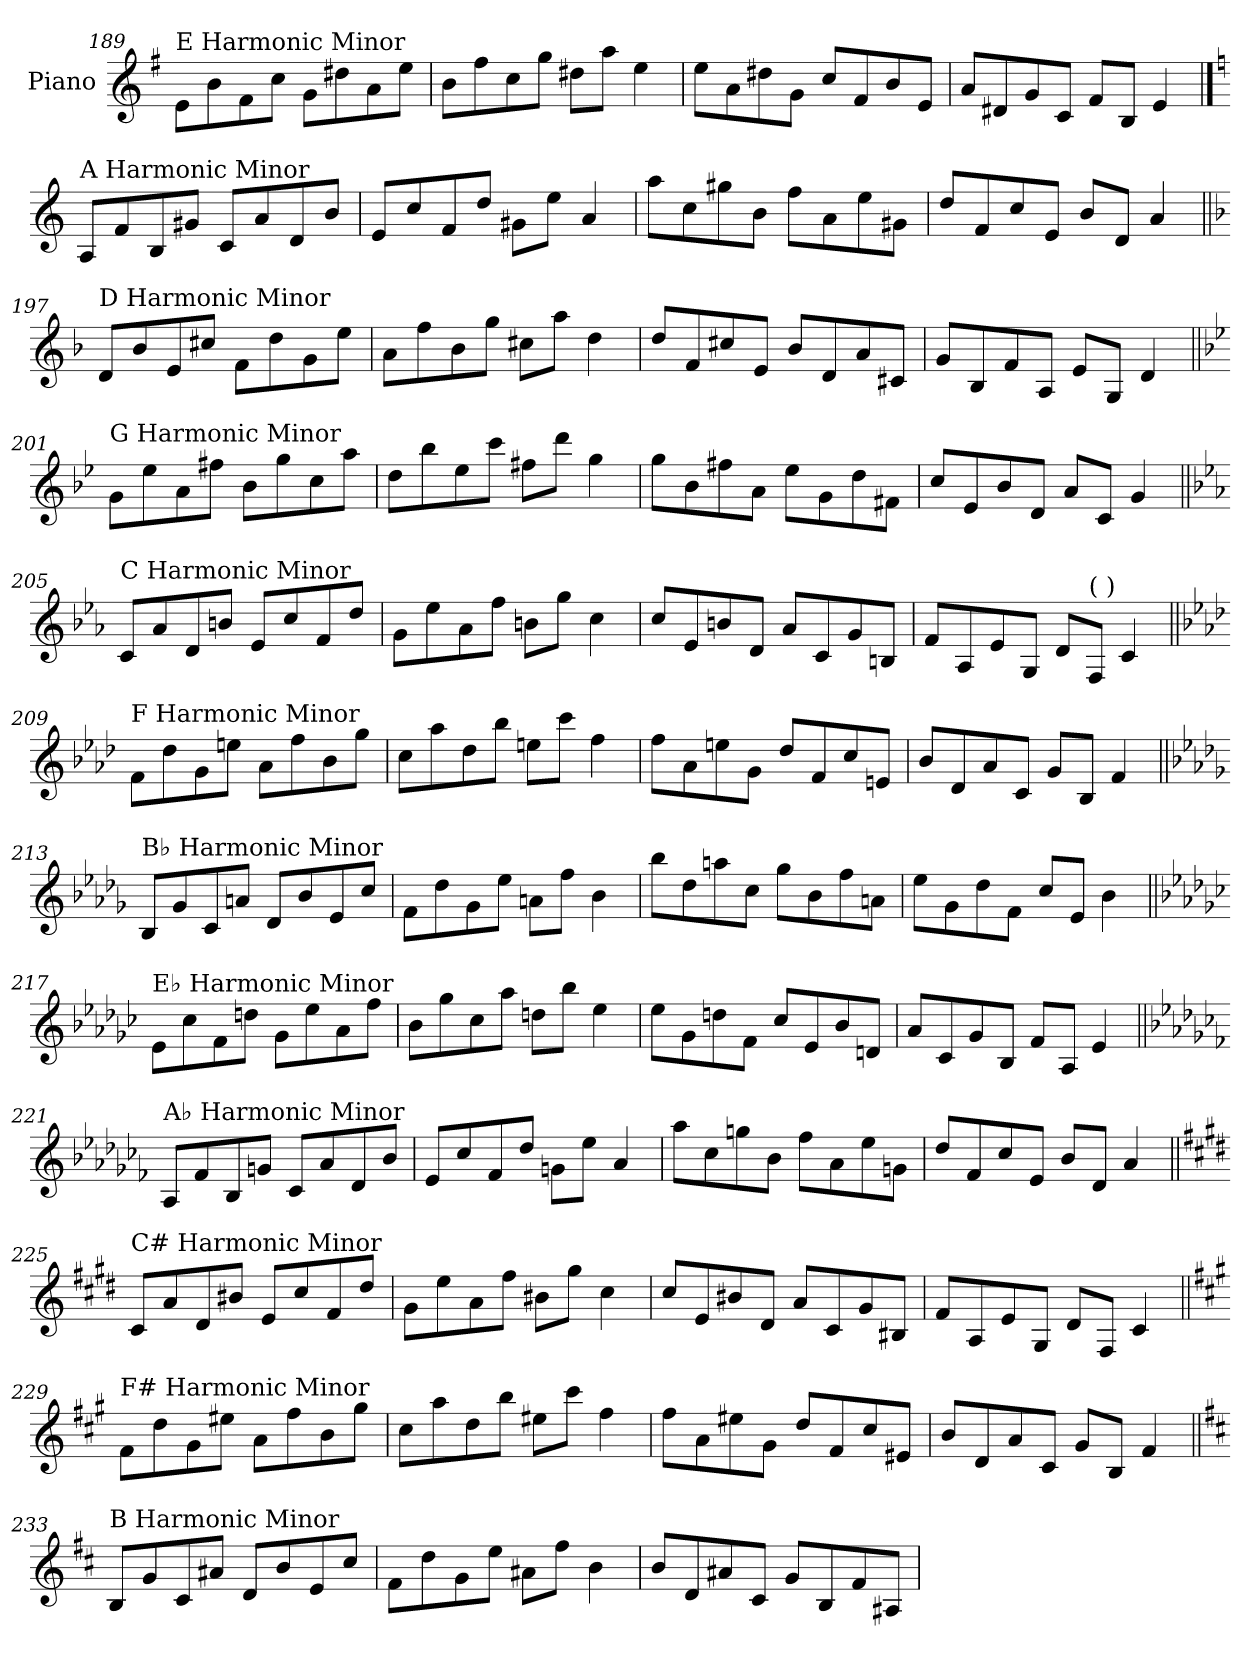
**kern
*part1
*staff1
*I"Piano
*I'Pno.
!!LO:LB:g=z
*clefG2
*k[f#]
=189
!LO:TX:a:t=E Harmonic Minor
8e\L
8b\
8f#\
8cc\J
8g\L
8dd#X\
8a\
8ee\J
=190
8b\L
8ff#\
8cc\
8gg\J
8dd#X\L
8aa\J
4ee\
=191
8ee\L
8a\
8dd#X\
8g\J
8cc/L
8f#/
8b/
8e/J
=192
8a/L
8d#X/
8g/
8c/J
8f#/L
8B/J
4e/
!!LO:PB:g=z
==193
*k[]
!LO:TX:a:t=A Harmonic Minor
8A/L
8f/
8B/
8g#X/J
8c/L
8a/
8d/
8b/J
=194
8e/L
8cc/
8f/
8dd/J
8g#X\L
8ee\J
4a/
=195
8aa\L
8cc\
8gg#X\
8b\J
8ff\L
8a\
8ee\
8g#X\J
=196
8dd/L
8f/
8cc/
8e/J
8b/L
8d/J
4a/
!!LO:LB:g=z
=197||
*k[b-]
!LO:TX:a:t=D Harmonic Minor
8d/L
8b-/
8e/
8cc#X/J
8f\L
8dd\
8g\
8ee\J
=198
8a\L
8ff\
8b-\
8gg\J
8cc#X\L
8aa\J
4dd\
=199
8dd/L
8f/
8cc#X/
8e/J
8b-/L
8d/
8a/
8c#X/J
=200
8g/L
8B-/
8f/
8A/J
8e/L
8G/J
4d/
!!LO:LB:g=z
=201||
*k[b-e-]
!LO:TX:a:t=G Harmonic Minor
8g\L
8ee-\
8a\
8ff#X\J
8b-\L
8gg\
8cc\
8aa\J
=202
8dd\L
8bb-\
8ee-\
8ccc\J
8ff#X\L
8ddd\J
4gg\
=203
8gg\L
8b-\
8ff#X\
8a\J
8ee-\L
8g\
8dd\
8f#X\J
=204
8cc/L
8e-/
8b-/
8d/J
8a/L
8c/J
4g/
!!LO:LB:g=z
=205||
*k[b-e-a-]
!LO:TX:a:t=C Harmonic Minor
8c/L
8a-/
8d/
8bn/J
8e-/L
8cc/
8f/
8dd/J
=206
8g\L
8ee-\
8a-\
8ff\J
8bn\L
8gg\J
4cc\
=207
8cc/L
8e-/
8bn/
8d/J
8a-/L
8c/
8g/
8Bn/J
=208
8f/L
8A-/
8e-/
8G/J
8d/L
!LO:TX:a:t=(    )
8F/J
4c/
!!LO:LB:g=z
=209||
*k[b-e-a-d-]
!LO:TX:a:t=F Harmonic Minor
8f\L
8dd-\
8g\
8een\J
8a-\L
8ff\
8b-\
8gg\J
=210
8cc\L
8aa-\
8dd-\
8bb-\J
8een\L
8ccc\J
4ff\
=211
8ff\L
8a-\
8een\
8g\J
8dd-/L
8f/
8cc/
8en/J
=212
8b-/L
8d-/
8a-/
8c/J
8g/L
8B-/J
4f/
!!LO:LB:g=z
=213||
*k[b-e-a-d-g-]
!LO:TX:a:t=B♭ Harmonic Minor
8B-/L
8g-/
8c/
8an/J
8d-/L
8b-/
8e-/
8cc/J
=214
8f\L
8dd-\
8g-\
8ee-\J
8an\L
8ff\J
4b-\
=215
8bb-\L
8dd-\
8aan\
8cc\J
8gg-\L
8b-\
8ff\
8an\J
=216
8ee-\L
8g-\
8dd-\
8f\J
8cc/L
8e-/J
4b-\
!!LO:PB:g=z
=217||
*k[b-e-a-d-g-c-]
!LO:TX:a:t=E♭ Harmonic Minor
8e-\L
8cc-\
8f\
8ddn\J
8g-\L
8ee-\
8a-\
8ff\J
=218
8b-\L
8gg-\
8cc-\
8aa-\J
8ddn\L
8bb-\J
4ee-\
=219
8ee-\L
8g-\
8ddn\
8f\J
8cc-/L
8e-/
8b-/
8dn/J
=220
8a-/L
8c-/
8g-/
8B-/J
8f/L
8A-/J
4e-/
!!LO:LB:g=z
=221||
*k[b-e-a-d-g-c-f-]
!LO:TX:a:t=A♭ Harmonic Minor
8A-/L
8f-/
8B-/
8gn/J
8c-/L
8a-/
8d-/
8b-/J
=222
8e-/L
8cc-/
8f-/
8dd-/J
8gn\L
8ee-\J
4a-/
=223
8aa-\L
8cc-\
8ggn\
8b-\J
8ff-\L
8a-\
8ee-\
8gn\J
=224
8dd-/L
8f-/
8cc-/
8e-/J
8b-/L
8d-/J
4a-/
!!LO:LB:g=z
=225||
*k[f#c#g#d#]
!LO:TX:a:t=C# Harmonic Minor
8c#/L
8a/
8d#/
8b#X/J
8e/L
8cc#/
8f#/
8dd#/J
=226
8g#\L
8ee\
8a\
8ff#\J
8b#X\L
8gg#\J
4cc#\
=227
8cc#/L
8e/
8b#X/
8d#/J
8a/L
8c#/
8g#/
8B#X/J
=228
8f#/L
8A/
8e/
8G#/J
8d#/L
8F#/J
4c#/
!!LO:LB:g=z
=229||
*k[f#c#g#]
!LO:TX:a:t=F# Harmonic Minor
8f#\L
8dd\
8g#\
8ee#X\J
8a\L
8ff#\
8b\
8gg#\J
=230
8cc#\L
8aa\
8dd\
8bb\J
8ee#X\L
8ccc#\J
4ff#\
=231
8ff#\L
8a\
8ee#X\
8g#\J
8dd/L
8f#/
8cc#/
8e#X/J
=232
8b/L
8d/
8a/
8c#/J
8g#/L
8B/J
4f#/
!!LO:LB:g=z
=233||
*k[f#c#]
!LO:TX:a:t=B Harmonic Minor
8B/L
8g/
8c#/
8a#X/J
8d/L
8b/
8e/
8cc#/J
=234
8f#\L
8dd\
8g\
8ee\J
8a#X\L
8ff#\J
4b\
=235
8b/L
8d/
8a#X/
8c#/J
8g/L
8B/
8f#/
8A#X/J
=
*-
